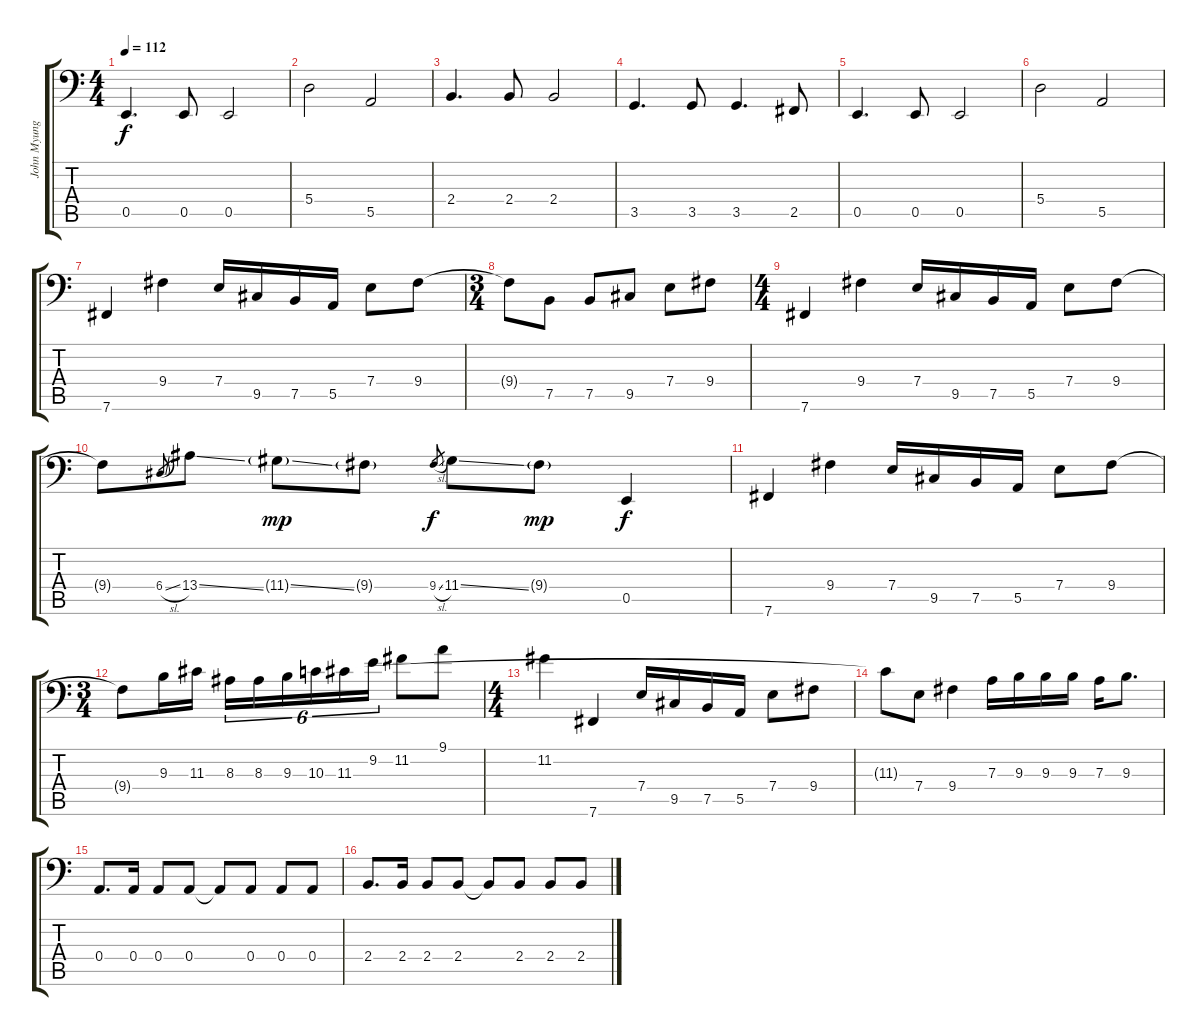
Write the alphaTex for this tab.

\track ("John Myung" "John Myung") {instrument electricbassfinger}
\staff {score tabs}
\tuning (C3 G2 D2 A1 E1 B0) {hide}
\ts (4 4)
\tempo 112
\clef f4
\ks c
0.5.4{d dy f} 0.5.8 0.5.2 |
5.4.2 5.5.2 |
2.4.4{d} 2.4.8 2.4.2 |
3.5.4{d} 3.5.8 3.5.4{d} 2.5.8 |
0.5.4{d} 0.5.8 0.5.2 |
5.4.2 5.5.2 |
7.6.4 9.4.4 7.4.16 9.5.16 7.5.16 5.5.16 7.4.8 9.4.8 |
\ts (3 4)
9.4{t}.8 7.5.8 7.5.8 9.5.8 7.4.8 9.4.8 |
\ts (4 4)
7.6.4 9.4.4 7.4.16 9.5.16 7.5.16 5.5.16 7.4.8 9.4.8 |
9.4{t}.8 6.4{sl}.8{gr} 13.4{ss}.8 11.4{ss g}.8{dy mp} 9.4{g}.8 9.4{sl}.8{gr dy f} 11.4{ss}.8 9.4{g}.8{dy mp} 0.5.4{dy f} |
7.6.4 9.4.4 7.4.16 9.5.16 7.5.16 5.5.16 7.4.8 9.4.8 |
\ts (3 4)
9.4{t}.8 9.3.16 11.3.16 8.3.16{tu (6 4)} 8.3.16{tu (6 4)} 9.3.16{tu (6 4)} 10.3.16{tu (6 4)} 11.3.16{tu (6 4)} 9.2.16{tu (6 4)} 11.2.8 9.1.8 |
\ts (4 4)
11.2.4 7.6.4 7.4.16 9.5.16 7.5.16 5.5.16 7.4.8 9.4.8 |
11.3{t}.8 7.4.8 9.4.4 7.3.16 9.3.16 9.3.16 9.3.16 7.3.16 9.3.8{d} |
0.4.8{d} 0.4.16 0.4.8 0.4.8 0.4{t}.8 0.4.8 0.4.8 0.4.8 |
2.4.8{d} 2.4.16 2.4.8 2.4.8 2.4{t}.8 2.4.8 2.4.8 2.4.8
